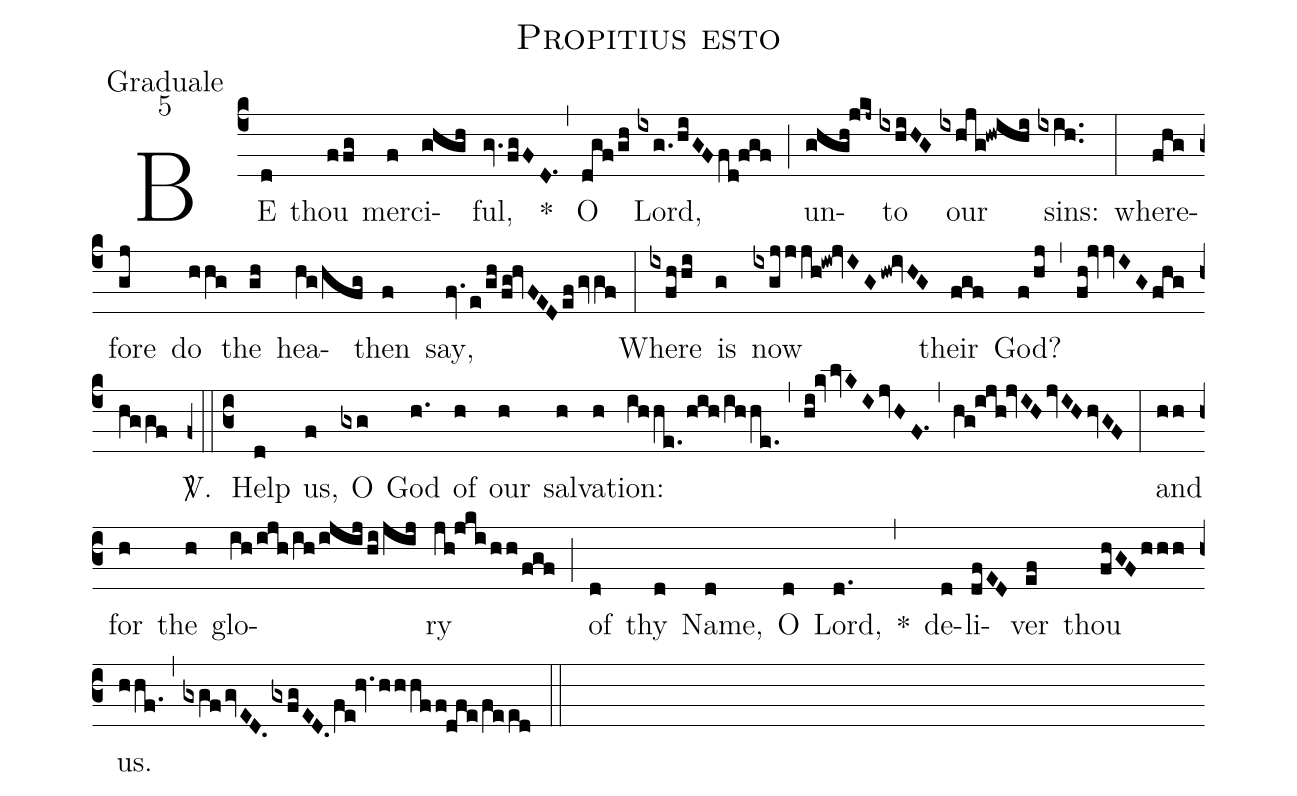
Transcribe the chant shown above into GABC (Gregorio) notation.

name:Propitius esto;
office-part:Graduale;
mode:5;
%%
(c4) BE(d) thou(ffg) mer(f)ci(ghgh)ful,(gv.fgFD.1) *(,) O(dgf/gh) Lord,(ixg./hiGF/fd!fgf) (;) un(ghgh!jkj~)to(ixhiHG) our(ixhjg!hwihi) sins:(ixih..) (:) where(fhg)fore(gj) do(hhg) the(gh) hea(hg/hfg)then(f) say,(fv.1e/gh/fg!hvFED/ef/gvgf) (:) Where(ixfhhi) is(g) now(ixgjjjh!iw!jvIG/hw!ivHG) their(fgf) God?(f/hj) (,) (fh!jvvIG/fhg/hggf) <sp>V/</sp>.(z0::c3) Help(d) us,(f) O(gxg) God(h.) of(h) our(h) sal(h)va(h)tion:(ihhe./hih/ihhe.) (,) (hi!kv/lvKI/jvHF.1) (,) (hg!ijh!jvIH/jvIH/hvGF) (:) and(hh) for(h) the(h) glo(ih/ijh/ih/ijij/hi/jij)ry(jh!jki/hh/fgf) (;) of(d) thy(d) Name,(d) O(d) Lord,(d.) *(,) de(d)li(dfED)ver(ef) thou(fhGF/hhh) us.(hhf.) (,) (gxgf/gvED.0/gxfgED.0/fe!hv.1hhhff!dfe/feed) (::)
